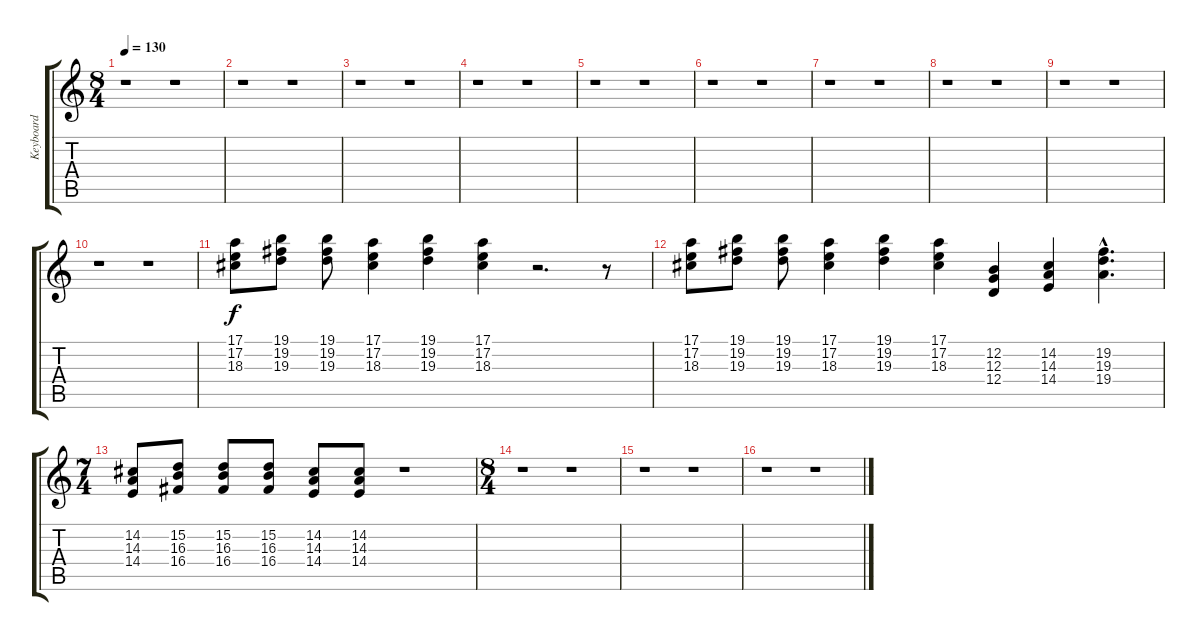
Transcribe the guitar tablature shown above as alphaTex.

\track ("Keyboard" "Keyboard") {instrument synthbrass2}
\staff {score tabs}
\tuning (E4 B3 G3 D3 A2 E2) {hide}
\ts (8 4)
\tempo 130
\clef g2
\ks c
r.1{dy f instrument synthbrass2} r.1 |
r.1 r.1 |
r.1 r.1 |
r.1 r.1 |
r.1 r.1 |
r.1 r.1 |
r.1 r.1 |
r.1 r.1 |
r.1 r.1 |
r.1 r.1 |
(17.1 17.2 18.3).8 (19.1 19.2 19.3).8 (19.1 19.2 19.3).8 (17.1 17.2 18.3).4 (19.1 19.2 19.3).4 (17.1 17.2 18.3).4 r.2{d} r.8 |
(17.1 17.2 18.3).8 (19.1 19.2 19.3).8 (19.1 19.2 19.3).8 (17.1 17.2 18.3).4 (19.1 19.2 19.3).4 (17.1 17.2 18.3).4 (12.2 12.3 12.4).4 (14.2 14.3 14.4).4 (19.2{hac} 19.3{hac} 19.4{hac}).4{d} |
\ts (7 4)
(14.2 14.3 14.4).8 (15.2 16.3 16.4).8 (15.2 16.3 16.4).8 (15.2 16.3 16.4).8 (14.2 14.3 14.4).8 (14.2 14.3 14.4).8 r.1 |
\ts (8 4)
r.1 r.1 |
r.1 r.1 |
r.1 r.1
